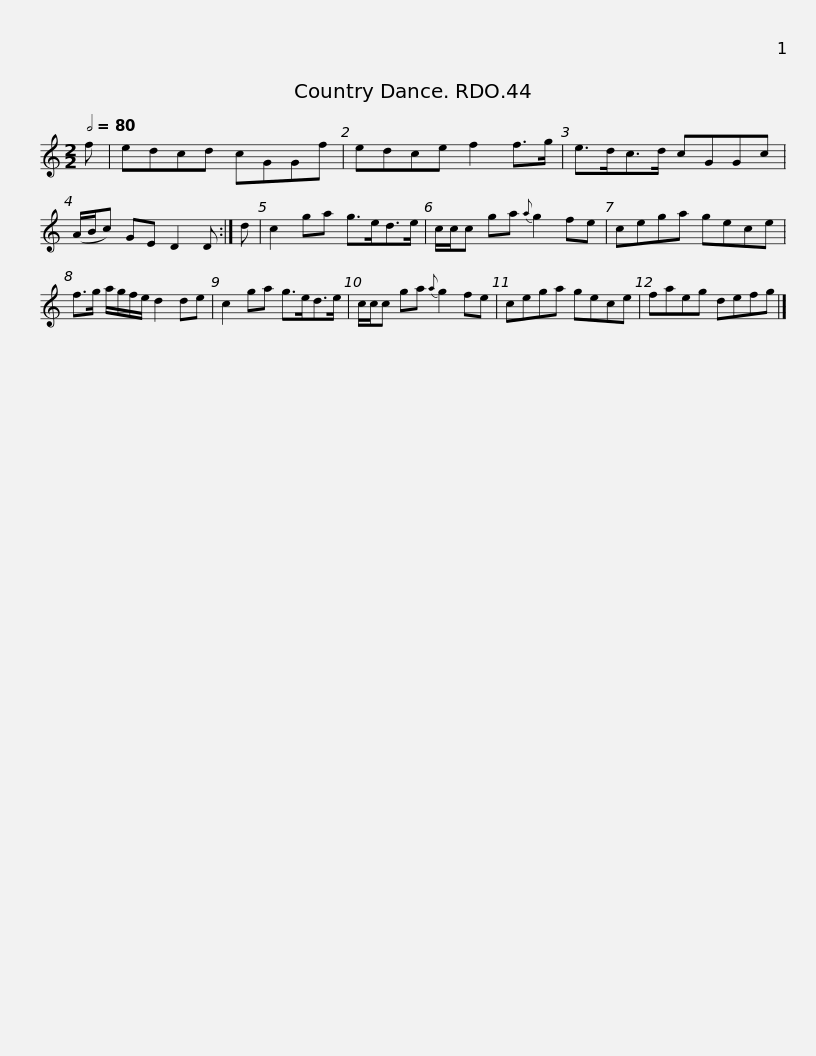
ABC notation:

X:1
L:1/8
Q:1/2=80
M:2/2
I:linebreak $
K:C
V:1 treble
V:1
 f | edcd cGGf | edce f2 f>g | e>dc>d cGGc | (A/B/c) GE D2 D :|$ %5
 d | c2 ga g>ed>e | c/c/c ga{a} g2 fe | cega gece | f>g a/g/f/e/ d2 de |$ %10
 c2 ga g>ed>e | c/c/c ga{a} g2 fe | cega gece | faeg defg |] %14
